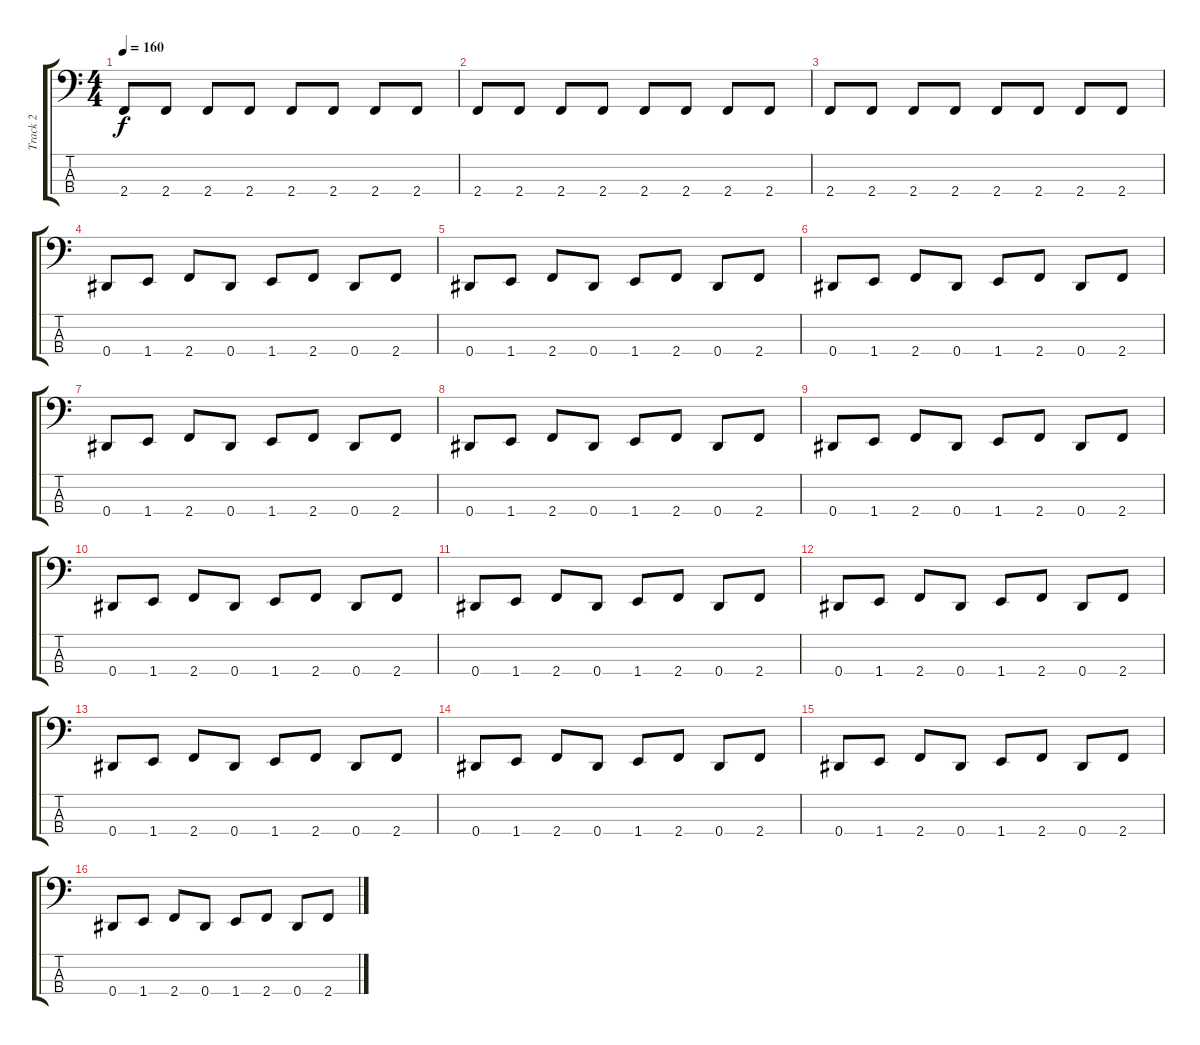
\track ("Track 2" "Track 2") {instrument electricbassfinger}
\staff {score tabs}
\tuning (Gb2 Db2 Ab1 Eb1) {hide}
\ts (4 4)
\tempo 160
\clef f4
\ks c
2.4.8{dy f} 2.4.8 2.4.8 2.4.8 2.4.8 2.4.8 2.4.8 2.4.8 |
2.4.8 2.4.8 2.4.8 2.4.8 2.4.8 2.4.8 2.4.8 2.4.8 |
2.4.8 2.4.8 2.4.8 2.4.8 2.4.8 2.4.8 2.4.8 2.4.8 |
0.4.8 1.4.8 2.4.8 0.4.8 1.4.8 2.4.8 0.4.8 2.4.8 |
0.4.8 1.4.8 2.4.8 0.4.8 1.4.8 2.4.8 0.4.8 2.4.8 |
0.4.8 1.4.8 2.4.8 0.4.8 1.4.8 2.4.8 0.4.8 2.4.8 |
0.4.8 1.4.8 2.4.8 0.4.8 1.4.8 2.4.8 0.4.8 2.4.8 |
0.4.8 1.4.8 2.4.8 0.4.8 1.4.8 2.4.8 0.4.8 2.4.8 |
0.4.8 1.4.8 2.4.8 0.4.8 1.4.8 2.4.8 0.4.8 2.4.8 |
0.4.8 1.4.8 2.4.8 0.4.8 1.4.8 2.4.8 0.4.8 2.4.8 |
0.4.8 1.4.8 2.4.8 0.4.8 1.4.8 2.4.8 0.4.8 2.4.8 |
0.4.8 1.4.8 2.4.8 0.4.8 1.4.8 2.4.8 0.4.8 2.4.8 |
0.4.8 1.4.8 2.4.8 0.4.8 1.4.8 2.4.8 0.4.8 2.4.8 |
0.4.8 1.4.8 2.4.8 0.4.8 1.4.8 2.4.8 0.4.8 2.4.8 |
0.4.8 1.4.8 2.4.8 0.4.8 1.4.8 2.4.8 0.4.8 2.4.8 |
0.4.8 1.4.8 2.4.8 0.4.8 1.4.8 2.4.8 0.4.8 2.4.8
